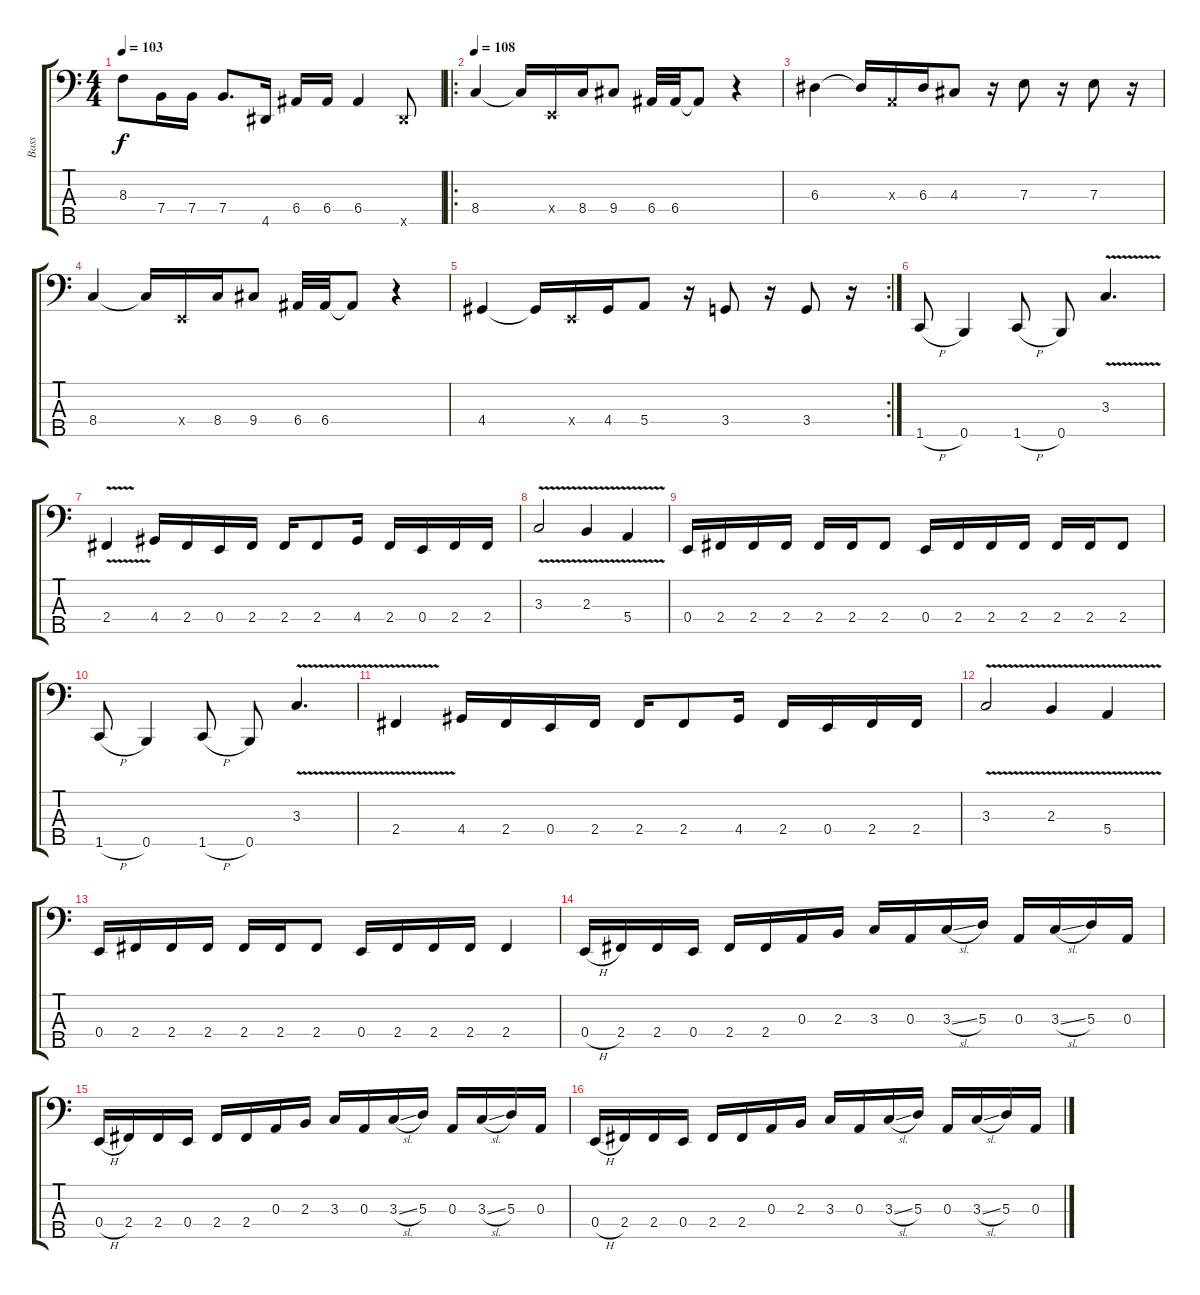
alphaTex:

\track ("Bass" "Bass") {instrument electricbassfinger}
\staff {score tabs}
\tuning (G2 D2 A1 E1 B0) {hide}
\ts (4 4)
\tempo 103
\clef f4
\ks c
8.3{t}.8{dy f} 7.4.16 7.4.16 7.4.8{d} 4.5.16 6.4.16 6.4.16 6.4.4 4.5{x}.8 |
\ro
\tempo 108
8.4.4 8.4{t}.16 0.4{x}.16 8.4.16 9.4.8 6.4.32 6.4.32 6.4{t}.8 r.4 |
6.3.4 6.3{t}.16 0.3{x}.16 6.3.16 4.3.8 r.16 7.3.8 r.16 7.3.8 r.16 |
8.4.4 8.4{t}.16 0.4{x}.16 8.4.16 9.4.8 6.4.32 6.4.32 6.4{t}.8 r.4 |
\rc 2
4.4.4 4.4{t}.16 0.4{x}.16 4.4.16 5.4.8 r.16 3.4.8 r.16 3.4.8 r.16 |
1.5{h}.8 0.5.4 1.5{h}.8 0.5.8 3.3{v}.4{d} |
2.4{v}.4 4.4.16 2.4.16 0.4.16 2.4.16 2.4.16 2.4.8 4.4.16 2.4.16 0.4.16 2.4.16 2.4.16 |
3.3{v}.2 2.3{v}.4 5.4{v}.4 |
0.4.16 2.4.16 2.4.16 2.4.16 2.4.16 2.4.16 2.4.8 0.4.16 2.4.16 2.4.16 2.4.16 2.4.16 2.4.16 2.4.8 |
1.5{h}.8 0.5.4 1.5{h}.8 0.5.8 3.3{v}.4{d} |
2.4{v}.4 4.4.16 2.4.16 0.4.16 2.4.16 2.4.16 2.4.8 4.4.16 2.4.16 0.4.16 2.4.16 2.4.16 |
3.3{v}.2 2.3{v}.4 5.4{v}.4 |
0.4.16 2.4.16 2.4.16 2.4.16 2.4.16 2.4.16 2.4.8 0.4.16 2.4.16 2.4.16 2.4.16 2.4.4 |
0.4{h}.16 2.4.16 2.4.16 0.4.16 2.4.16 2.4.16 0.3.16 2.3.16 3.3.16 0.3.16 3.3{sl}.16 5.3.16 0.3.16 3.3{sl}.16 5.3.16 0.3.16 |
0.4{h}.16 2.4.16 2.4.16 0.4.16 2.4.16 2.4.16 0.3.16 2.3.16 3.3.16 0.3.16 3.3{sl}.16 5.3.16 0.3.16 3.3{sl}.16 5.3.16 0.3.16 |
0.4{h}.16 2.4.16 2.4.16 0.4.16 2.4.16 2.4.16 0.3.16 2.3.16 3.3.16 0.3.16 3.3{sl}.16 5.3.16 0.3.16 3.3{sl}.16 5.3.16 0.3.16
